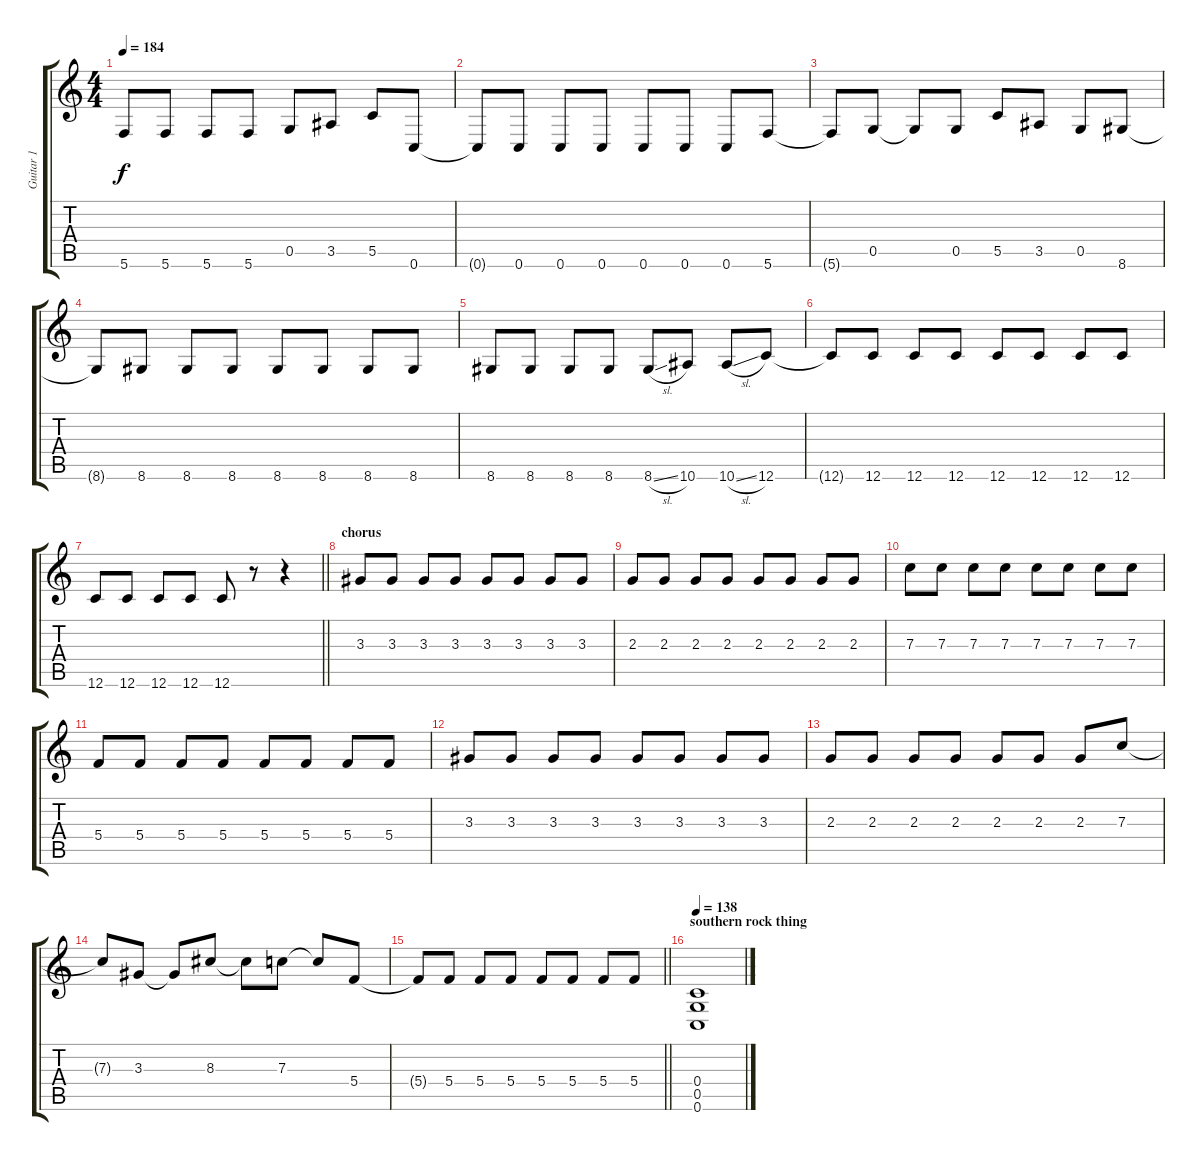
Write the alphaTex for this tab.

\track ("Guitar 1" "Guitar 1") {instrument overdrivenguitar}
\staff {score tabs}
\tuning (D4 A3 F3 C3 G2 C2) {hide}
\ts (4 4)
\tempo 184
\clef g2
\ks c
5.6.8{dy f} 5.6.8 5.6.8 5.6.8 0.5.8 3.5.8 5.5.8 0.6.8 |
0.6{t}.8 0.6.8 0.6.8 0.6.8 0.6.8 0.6.8 0.6.8 5.6.8 |
5.6{t}.8 0.5.8 0.5{t}.8 0.5.8 5.5.8 3.5.8 0.5.8 8.6.8 |
8.6{t}.8 8.6.8 8.6.8 8.6.8 8.6.8 8.6.8 8.6.8 8.6.8 |
8.6.8 8.6.8 8.6.8 8.6.8 8.6{sl}.8 10.6.8 10.6{sl}.8 12.6.8 |
12.6{t}.8 12.6.8 12.6.8 12.6.8 12.6.8 12.6.8 12.6.8 12.6.8 |
\barLineRight lightlight
12.6.8 12.6.8 12.6.8 12.6.8 12.6.8 r.8 r.4 |
\section ("" "chorus")
3.3.8 3.3.8 3.3.8 3.3.8 3.3.8 3.3.8 3.3.8 3.3.8 |
2.3.8 2.3.8 2.3.8 2.3.8 2.3.8 2.3.8 2.3.8 2.3.8 |
7.3.8 7.3.8 7.3.8 7.3.8 7.3.8 7.3.8 7.3.8 7.3.8 |
5.4.8 5.4.8 5.4.8 5.4.8 5.4.8 5.4.8 5.4.8 5.4.8 |
3.3.8 3.3.8 3.3.8 3.3.8 3.3.8 3.3.8 3.3.8 3.3.8 |
2.3.8 2.3.8 2.3.8 2.3.8 2.3.8 2.3.8 2.3.8 7.3.8 |
7.3{t}.8 3.3.8 3.3{t}.8 8.3.8 8.3{t}.8 7.3.8 7.3{t}.8 5.4.8 |
\barLineRight lightlight
5.4{t}.8 5.4.8 5.4.8 5.4.8 5.4.8 5.4.8 5.4.8 5.4.8 |
\section ("" "southern rock thing")
\tempo 138
(0.4 0.5 0.6).1
